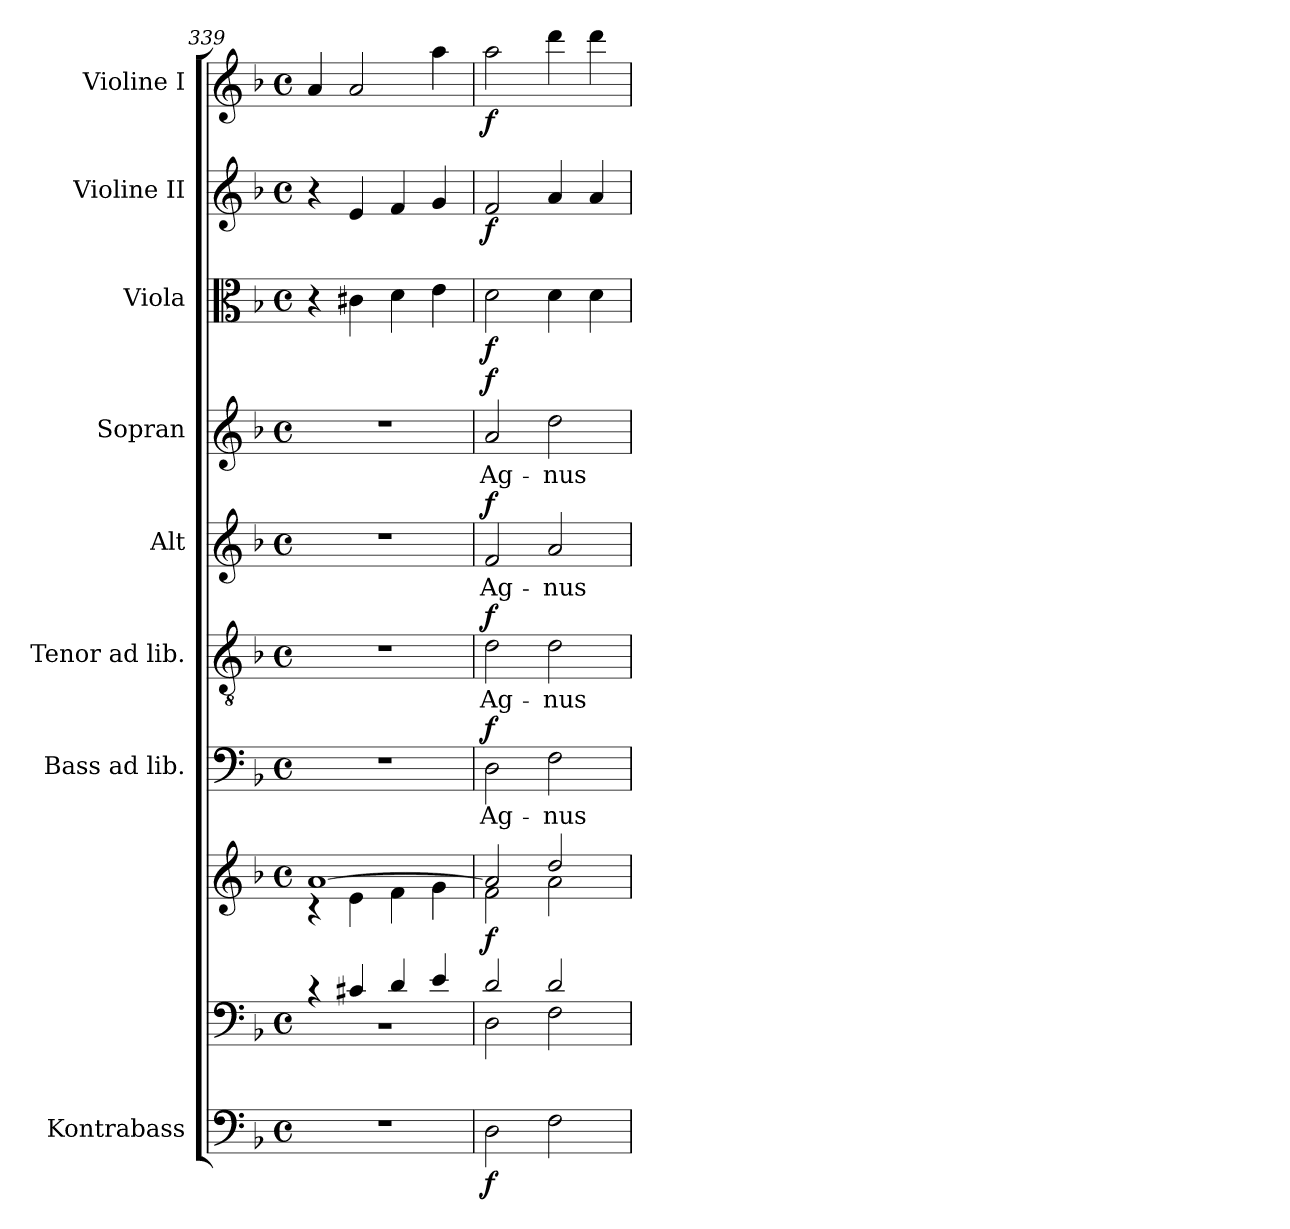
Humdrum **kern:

**kern	**dynam	**kern	**kern	**dynam	**kern	**text	**dynam	**kern	**text	**dynam	**kern	**text	**dynam	**kern	**text	**dynam	**kern	**dynam	**kern	**dynam	**kern	**dynam
*part9	*part9	*part8	*part8	*part8	*part7	*part7	*part7	*part6	*part6	*part6	*part5	*part5	*part5	*part4	*part4	*part4	*part3	*part3	*part2	*part2	*part1	*part1
*staff10	*staff10	*staff9	*staff8	*staff8/9	*staff7	*staff7	*staff7	*staff6	*staff6	*staff6	*staff5	*staff5	*staff5	*staff4	*staff4	*staff4	*staff3	*staff3	*staff2	*staff2	*staff1	*staff1
*I"Kontrabass	*	*	*	*	*I"Bass ad lib.	*	*	*I"Tenor ad lib.	*	*	*I"Alt	*	*	*I"Sopran	*	*	*I"Viola	*	*I"Violine II	*	*I"Violine I	*
*I'Kb.	*	*	*	*	*I'B.	*	*	*I'T.	*	*	*I'A.	*	*	*I'S.	*	*	*I'Vla.	*	*I'Vl. II	*	*I'Vl. I	*
!!LO:PB:g=z
*clefF4	*	*clefF4	*clefG2	*	*clefF4	*	*	*clefGv2	*	*	*clefG2	*	*	*clefG2	*	*	*clefC3	*	*clefG2	*	*clefG2	*
*ITrd7c12	*	*	*	*	*	*	*	*	*	*	*	*	*	*	*	*	*	*	*	*	*	*
*k[b-]	*	*k[b-]	*k[b-]	*	*k[b-]	*	*	*k[b-]	*	*	*k[b-]	*	*	*k[b-]	*	*	*k[b-]	*	*k[b-]	*	*k[b-]	*
*F:	*	*F:	*F:	*	*F:	*	*	*F:	*	*	*F:	*	*	*F:	*	*	*F:	*	*F:	*	*F:	*
*M4/4	*	*M4/4	*M4/4	*	*M4/4	*	*	*M4/4	*	*	*M4/4	*	*	*M4/4	*	*	*M4/4	*	*M4/4	*	*M4/4	*
*met(c)	*	*met(c)	*met(c)	*	*met(c)	*	*	*met(c)	*	*	*met(c)	*	*	*met(c)	*	*	*met(c)	*	*met(c)	*	*met(c)	*
=339	=339	=339	=339	=339	=339	=339	=339	=339	=339	=339	=339	=339	=339	=339	=339	=339	=339	=339	=339	=339	=339	=339
*	*	*^	*^	*	*	*	*	*	*	*	*	*	*	*	*	*	*	*	*	*	*	*
1r	.	4rc	1r	[>1a	4rc	.	1r	.	.	1r	.	.	1r	.	.	1r	.	.	4r	.	4r	.	4a/	.
.	.	4c#X/	.	.	4e\	.	.	.	.	.	.	.	.	.	.	.	.	.	4c#X\	.	4e/	.	2a/	.
.	.	4d/	.	.	4f\	.	.	.	.	.	.	.	.	.	.	.	.	.	4d\	.	4f/	.	.	.
.	.	4e/	.	.	4g\	.	.	.	.	.	.	.	.	.	.	.	.	.	4e\	.	4g/	.	4aa\	.
=340	=340	=340	=340	=340	=340	=340	=340	=340	=340	=340	=340	=340	=340	=340	=340	=340	=340	=340	=340	=340	=340	=340	=340	=340
!	!LO:DY:b	!	!	!	!	!LO:DY:b	!	!LO:LY:b	!LO:DY:a	!	!LO:LY:b	!LO:DY:a	!	!LO:LY:b	!LO:DY:a	!	!LO:LY:b	!LO:DY:a	!	!LO:DY:b	!	!LO:DY:b	!	!LO:DY:b
2DD\	f	2d/	2D\	2a/]	2f\	f	2D\	Ag-	f	2d\	Ag-	f	2f/	Ag-	f	2a/	Ag-	f	2d\	f	2f/	f	2aa\	f
!	!	!	!	!	!	!	!	!LO:LY:b	!	!	!LO:LY:b	!	!	!LO:LY:b	!	!	!LO:LY:b	!	!	!	!	!	!	!
2FF\	.	2d/	2F\	2dd/	2a\	.	2F\	-nus	.	2d\	-nus	.	2a/	-nus	.	2dd\	-nus	.	4d\	.	4a/	.	4ddd\	.
.	.	.	.	.	.	.	.	.	.	.	.	.	.	.	.	.	.	.	4d\	.	4a/	.	4ddd\	.
*	*	*v	*v	*	*	*	*	*	*	*	*	*	*	*	*	*	*	*	*	*	*	*	*	*
*	*	*	*v	*v	*	*	*	*	*	*	*	*	*	*	*	*	*	*	*	*	*	*	*
=	=	=	=	=	=	=	=	=	=	=	=	=	=	=	=	=	=	=	=	=	=	=
*-	*-	*-	*-	*-	*-	*-	*-	*-	*-	*-	*-	*-	*-	*-	*-	*-	*-	*-	*-	*-	*-	*-
